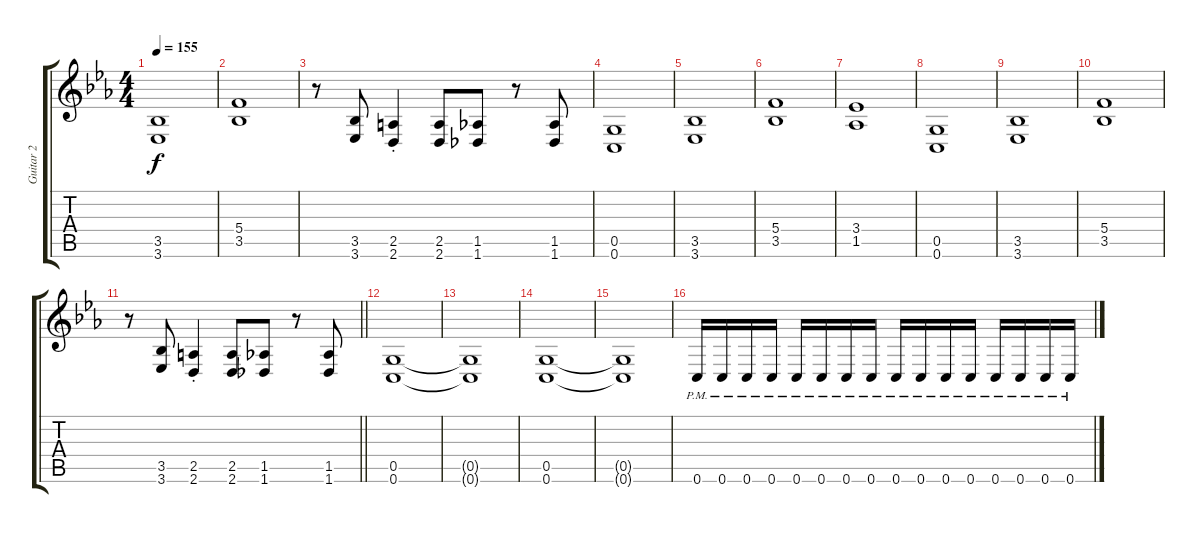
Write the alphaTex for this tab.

\track ("Guitar 2" "Guitar 2") {instrument overdrivenguitar}
\staff {score tabs}
\tuning (D4 A3 F3 C3 G2 C2) {hide}
\ts (4 4)
\tempo 155
\clef g2
\ks cminor
(3.5 3.6).1{dy f} |
(5.4 3.5).1 |
r.8 (3.5 3.6).8 (2.5{st} 2.6{st}).4 (2.5 2.6).8 (1.5 1.6).8 r.8 (1.5 1.6).8 |
(0.5 0.6).1 |
(3.5 3.6).1 |
(5.4 3.5).1 |
(3.4 1.5).1 |
(0.5 0.6).1 |
(3.5 3.6).1 |
(5.4 3.5).1 |
\barLineRight lightlight
r.8 (3.5 3.6).8 (2.5{st} 2.6{st}).4 (2.5 2.6).8 (1.5 1.6).8 r.8 (1.5 1.6).8 |
(0.5 0.6).1 |
(0.5{t} 0.6{t}).1 |
(0.5 0.6).1 |
(0.5{t} 0.6{t}).1 |
0.6{pm}.16 0.6{pm}.16 0.6{pm}.16 0.6{pm}.16 0.6{pm}.16 0.6{pm}.16 0.6{pm}.16 0.6{pm}.16 0.6{pm}.16 0.6{pm}.16 0.6{pm}.16 0.6{pm}.16 0.6{pm}.16 0.6{pm}.16 0.6{pm}.16 0.6{pm}.16
